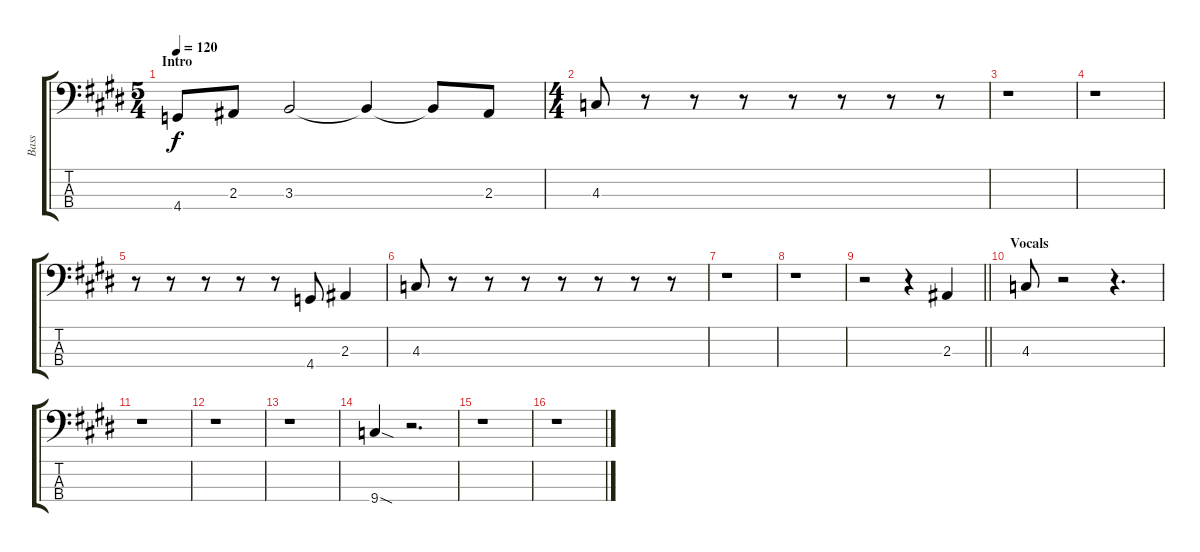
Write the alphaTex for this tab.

\track ("Bass" "Bass") {instrument electricbassfinger}
\staff {score tabs}
\tuning (Gb2 Db2 Ab1 Eb1) {hide}
\ts (5 4)
\section ("" "Intro")
\tempo 120
\clef f4
\ks e
4.4.8{dy f instrument electricbassfinger} 2.3.8 3.3.2 3.3{t}.4 3.3{t}.8 2.3.8 |
\ts (4 4)
4.3.8 r.8 r.8 r.8 r.8 r.8 r.8 r.8 |
r.1 |
r.1 |
r.8 r.8 r.8 r.8 r.8 4.4.8 2.3.4 |
4.3.8 r.8 r.8 r.8 r.8 r.8 r.8 r.8 |
r.1 |
r.1 |
\barLineRight lightlight
r.2 r.4 2.3.4 |
\section ("" "Vocals")
4.3.8 r.2 r.4{d} |
r.1 |
r.1 |
r.1 |
9.4{sod}.4 r.2{d} |
r.1 |
r.1
